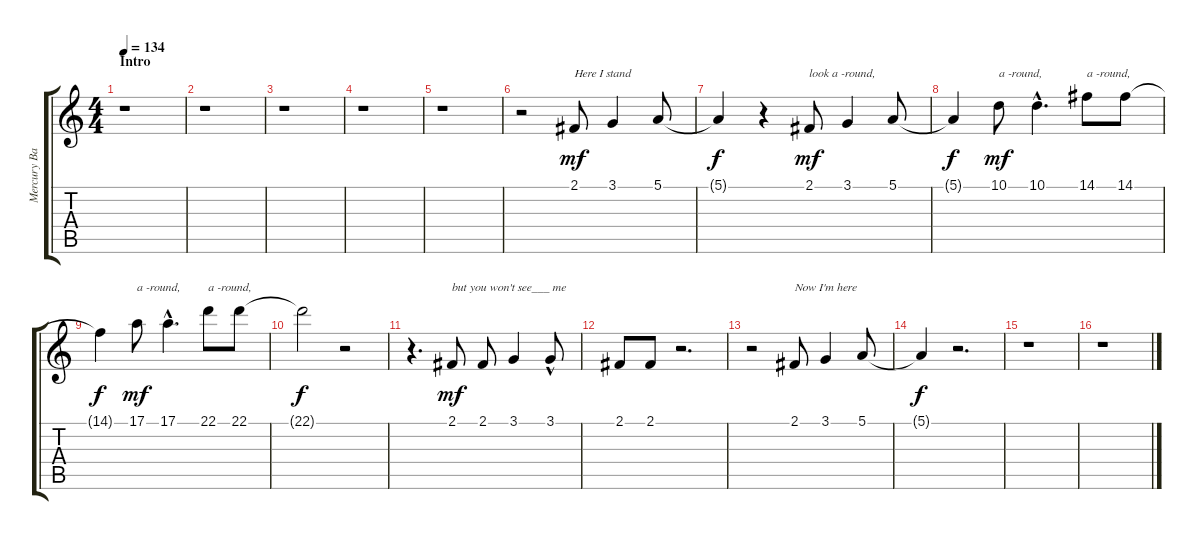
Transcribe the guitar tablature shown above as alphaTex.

\track ("Mercury Back II" "Mercury Ba") {instrument flute}
\staff {score tabs}
\tuning (E4 B3 G3 D3 A2 E2) {hide}
\ts (4 4)
\section ("" "Intro")
\tempo 134
\clef g2
\ks c
r.1{dy mf instrument flute} |
r.1 |
r.1 |
r.1 |
r.1 |
r.2 2.1.8{txt "Here I stand"} 3.1.4 5.1.8 |
5.1{t}.4{dy f} r.4 2.1.8{txt "look a -round," dy mf} 3.1.4 5.1.8 |
5.1{t}.4{dy f} 10.1.8{txt "a -round," dy mf} 10.1{hac}.4{d} 14.1.8{txt "a -round,"} 14.1.8 |
14.1{t}.4{dy f} 17.1.8{txt "a -round," dy mf} 17.1{hac}.4{d} 22.1.8{txt "a -round,"} 22.1.8 |
22.1{t}.2{dy f} r.2 |
r.4{d} 2.1.8{txt "but you won't see___ me" dy mf} 2.1.8 3.1.4 3.1{hac}.8 |
2.1.8 2.1.8 r.2{d} |
r.2 2.1.8{txt "Now I'm here"} 3.1.4 5.1.8 |
5.1{t}.4{dy f} r.2{d} |
r.1 |
r.1
